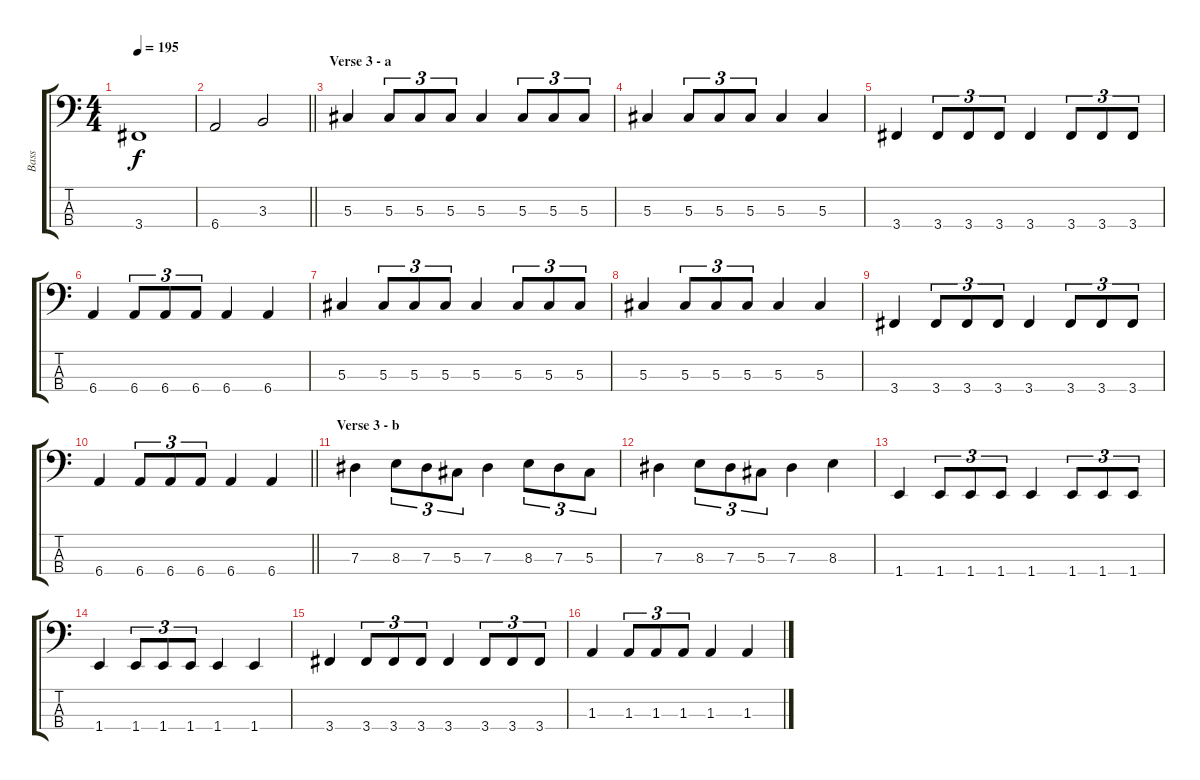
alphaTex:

\track ("Bass" "Bass") {instrument electricbasspick}
\staff {score tabs}
\tuning (Gb2 Db2 Ab1 Eb1) {hide}
\ts (4 4)
\tempo 195
\clef f4
\ks c
3.4.1{dy f} |
\barLineRight lightlight
6.4.2 3.3.2 |
\section ("" "Verse 3 - a")
5.3.4 5.3.8{tu (3 2)} 5.3.8{tu (3 2)} 5.3.8{tu (3 2)} 5.3.4 5.3.8{tu (3 2)} 5.3.8{tu (3 2)} 5.3.8{tu (3 2)} |
5.3.4 5.3.8{tu (3 2)} 5.3.8{tu (3 2)} 5.3.8{tu (3 2)} 5.3.4 5.3.4 |
3.4.4 3.4.8{tu (3 2)} 3.4.8{tu (3 2)} 3.4.8{tu (3 2)} 3.4.4 3.4.8{tu (3 2)} 3.4.8{tu (3 2)} 3.4.8{tu (3 2)} |
6.4.4 6.4.8{tu (3 2)} 6.4.8{tu (3 2)} 6.4.8{tu (3 2)} 6.4.4 6.4.4 |
5.3.4 5.3.8{tu (3 2)} 5.3.8{tu (3 2)} 5.3.8{tu (3 2)} 5.3.4 5.3.8{tu (3 2)} 5.3.8{tu (3 2)} 5.3.8{tu (3 2)} |
5.3.4 5.3.8{tu (3 2)} 5.3.8{tu (3 2)} 5.3.8{tu (3 2)} 5.3.4 5.3.4 |
3.4.4 3.4.8{tu (3 2)} 3.4.8{tu (3 2)} 3.4.8{tu (3 2)} 3.4.4 3.4.8{tu (3 2)} 3.4.8{tu (3 2)} 3.4.8{tu (3 2)} |
\barLineRight lightlight
6.4.4 6.4.8{tu (3 2)} 6.4.8{tu (3 2)} 6.4.8{tu (3 2)} 6.4.4 6.4.4 |
\section ("" "Verse 3 - b")
7.3.4 8.3.8{tu (3 2)} 7.3.8{tu (3 2)} 5.3.8{tu (3 2)} 7.3.4 8.3.8{tu (3 2)} 7.3.8{tu (3 2)} 5.3.8{tu (3 2)} |
7.3.4 8.3.8{tu (3 2)} 7.3.8{tu (3 2)} 5.3.8{tu (3 2)} 7.3.4 8.3.4 |
1.4.4 1.4.8{tu (3 2)} 1.4.8{tu (3 2)} 1.4.8{tu (3 2)} 1.4.4 1.4.8{tu (3 2)} 1.4.8{tu (3 2)} 1.4.8{tu (3 2)} |
1.4.4 1.4.8{tu (3 2)} 1.4.8{tu (3 2)} 1.4.8{tu (3 2)} 1.4.4 1.4.4 |
3.4.4 3.4.8{tu (3 2)} 3.4.8{tu (3 2)} 3.4.8{tu (3 2)} 3.4.4 3.4.8{tu (3 2)} 3.4.8{tu (3 2)} 3.4.8{tu (3 2)} |
1.3.4 1.3.8{tu (3 2)} 1.3.8{tu (3 2)} 1.3.8{tu (3 2)} 1.3.4 1.3.4
